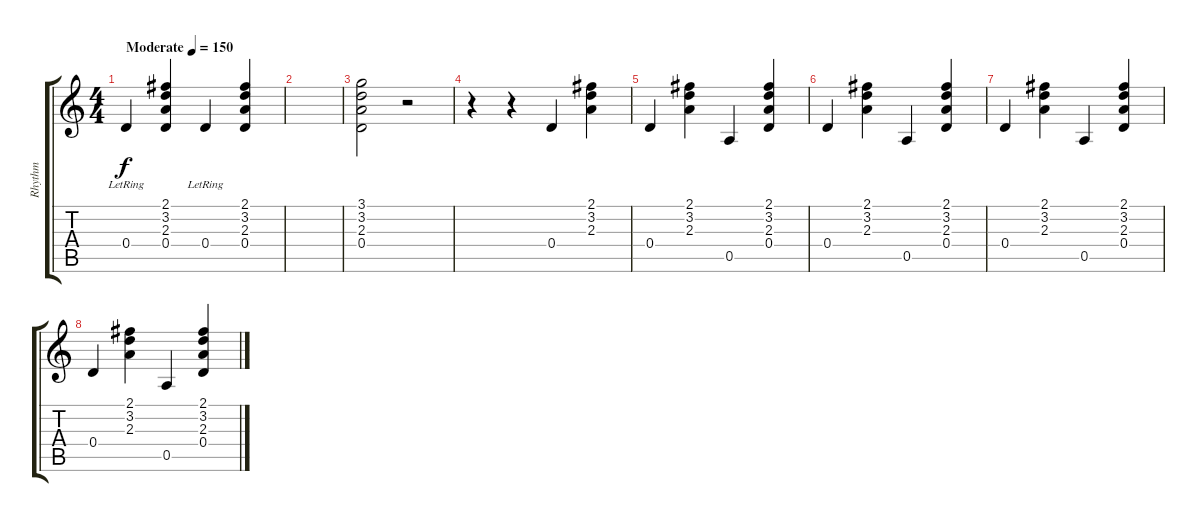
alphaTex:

\track ("Rhythm" "Rhythm") {instrument acousticguitarsteel}
\staff {score tabs}
\tuning (E4 B3 G3 D3 A2 E2) {hide}
\ts (4 4)
\tempo (150 "Moderate")
\clef g2
\ks c
0.4{lr}.4{dy f instrument acousticguitarsteel} (2.1 3.2 2.3 0.4).4 0.4{lr}.4 (2.1 3.2 2.3 0.4).4 |
|
(3.1 3.2 2.3 0.4).2 r.2 |
r.4 r.4 0.4.4 (2.1 3.2 2.3).4 |
0.4.4 (2.1 3.2 2.3).4 0.5.4 (2.1 3.2 2.3 0.4).4 |
0.4.4 (2.1 3.2 2.3).4 0.5.4 (2.1 3.2 2.3 0.4).4 |
0.4.4 (2.1 3.2 2.3).4 0.5.4 (2.1 3.2 2.3 0.4).4 |
0.4.4 (2.1 3.2 2.3).4 0.5.4 (2.1 3.2 2.3 0.4).4
